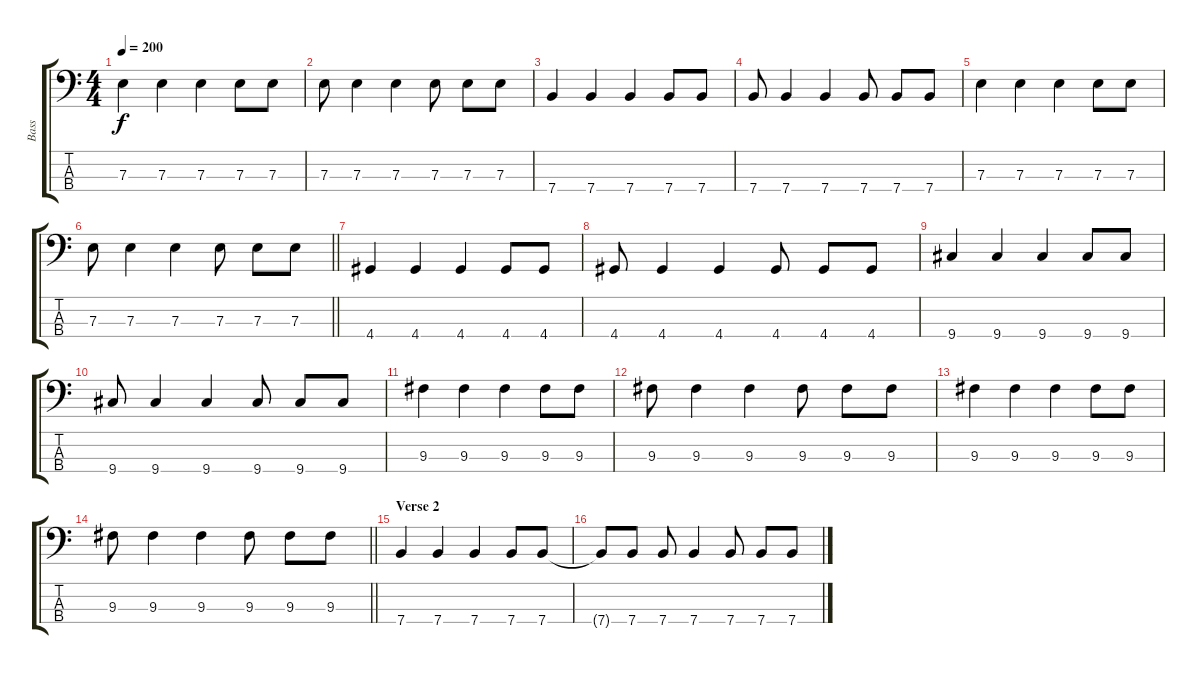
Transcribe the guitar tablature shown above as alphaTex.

\track ("Bass" "Bass") {instrument electricbasspick}
\staff {score tabs}
\tuning (G2 D2 A1 E1) {hide}
\ts (4 4)
\tempo 200
\clef f4
\ks c
7.3.4{dy f} 7.3.4 7.3.4 7.3.8 7.3.8 |
7.3.8 7.3.4 7.3.4 7.3.8 7.3.8 7.3.8 |
7.4.4 7.4.4 7.4.4 7.4.8 7.4.8 |
7.4.8 7.4.4 7.4.4 7.4.8 7.4.8 7.4.8 |
7.3.4 7.3.4 7.3.4 7.3.8 7.3.8 |
\barLineRight lightlight
7.3.8 7.3.4 7.3.4 7.3.8 7.3.8 7.3.8 |
4.4.4 4.4.4 4.4.4 4.4.8 4.4.8 |
4.4.8 4.4.4 4.4.4 4.4.8 4.4.8 4.4.8 |
9.4.4 9.4.4 9.4.4 9.4.8 9.4.8 |
9.4.8 9.4.4 9.4.4 9.4.8 9.4.8 9.4.8 |
9.3.4 9.3.4 9.3.4 9.3.8 9.3.8 |
9.3.8 9.3.4 9.3.4 9.3.8 9.3.8 9.3.8 |
9.3.4 9.3.4 9.3.4 9.3.8 9.3.8 |
\barLineRight lightlight
9.3.8 9.3.4 9.3.4 9.3.8 9.3.8 9.3.8 |
\section ("" "Verse 2")
7.4.4 7.4.4 7.4.4 7.4.8 7.4.8 |
7.4{t}.8 7.4.8 7.4.8 7.4.4 7.4.8 7.4.8 7.4.8
